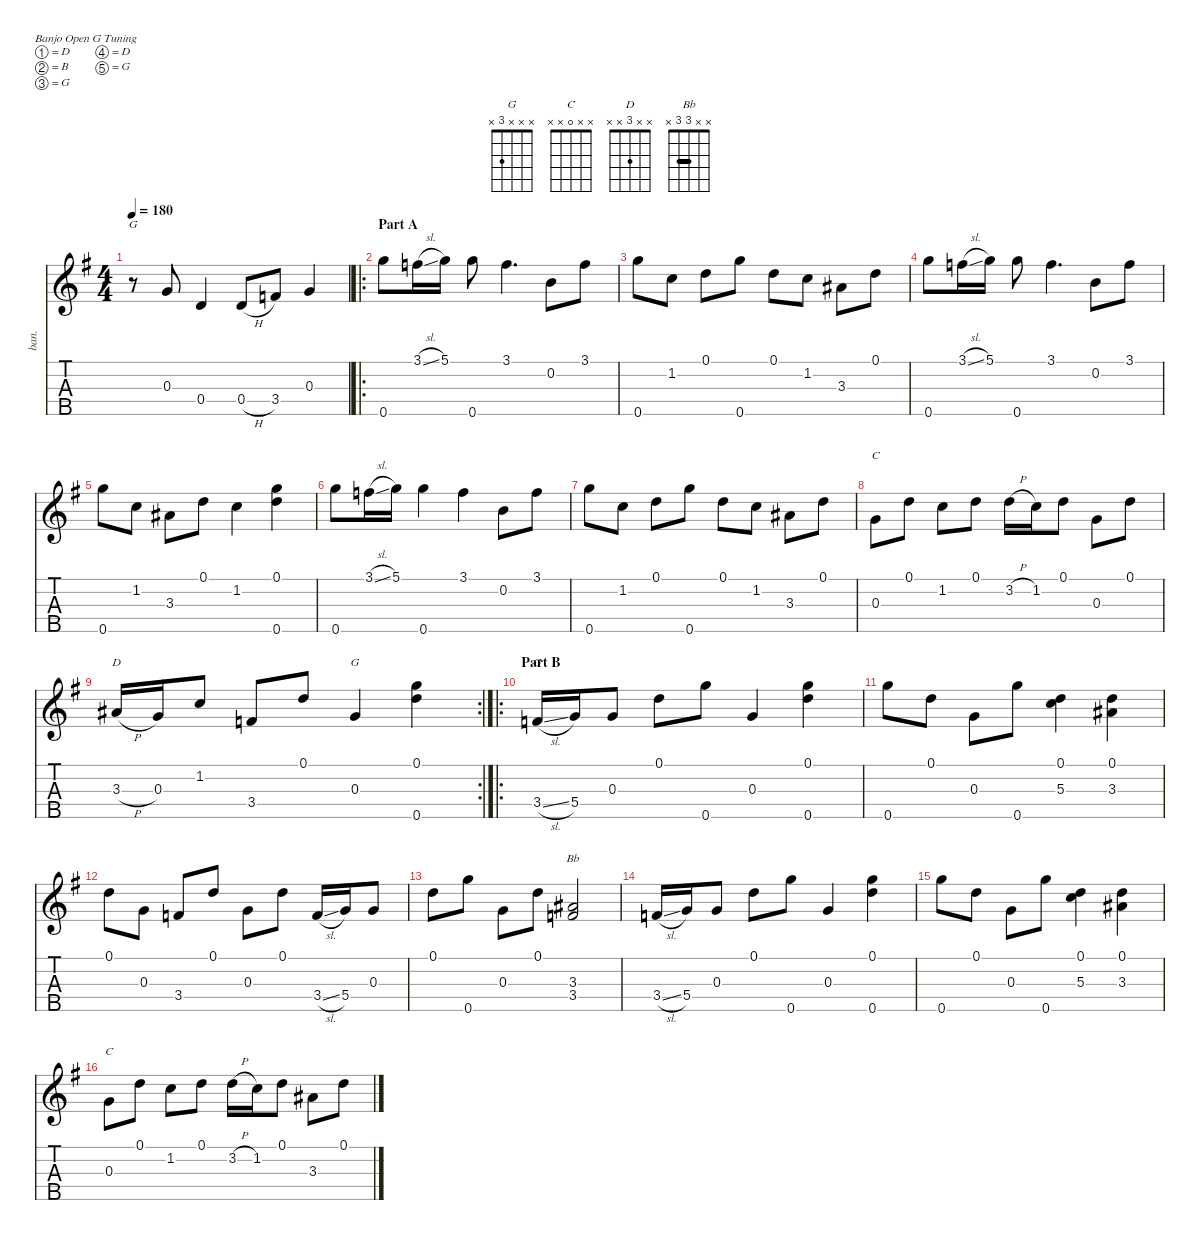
\defaultSystemsLayout 4
\hideDynamics
\bracketExtendMode nobrackets
\track ("Banjo" "ban.") {instrument banjo}
\staff {score tabs}
\tuning (D4 B3 G3 D3 G4)
\displaytranspose 12
\chord ("G" x x x x x)
\chord ("C" x x 0 x x) {showfingering false}
\chord ("D" x x 3 x x) {showfingering false}
\chord ("G" x x 0 x x) {showfingering false}
\chord ("G" x x x 3 x) {showfingering false}
\chord ("Bb" x x 3 3 x) {showfingering false barre 3}
\ts (4 4)
\tempo 180
\clef g2
\ks g
r.8{ch "G" dy mf instrument banjo} 0.3{acc forcenatural}.8 0.4{acc forcenatural}.4 0.4{h acc forcenatural}.8 3.4{acc forcenatural}.8 0.3{acc forcenatural}.4 |
\ro
\section ("" "Part A")
0.5{acc forcenatural}.8 3.1{sl acc forcenatural}.16 5.1{acc forcenatural}.16 0.5{acc forcenatural}.8 3.1{acc forcenatural}.4{d} 0.2{acc forcenatural}.8 3.1{acc forcenatural}.8 |
0.5{acc forcenatural}.8 1.2{acc forcenatural}.8 0.1{acc forcenatural}.8 0.5{acc forcenatural}.8 0.1{acc forcenatural}.8 1.2{acc forcenatural}.8 3.3{acc #}.8 0.1{acc forcenatural}.8 |
0.5{acc forcenatural}.8 3.1{sl acc forcenatural}.16 5.1{acc forcenatural}.16 0.5{acc forcenatural}.8 3.1{acc forcenatural}.4{d} 0.2{acc forcenatural}.8 3.1{acc forcenatural}.8 |
0.5{acc forcenatural}.8{beam Down} 1.2{acc forcenatural}.8{beam Down} 3.3{acc #}.8{beam Down} 0.1{acc forcenatural}.8{beam Down} 1.2{acc forcenatural}.4{beam Down} (0.1{acc forcenatural} 0.5{acc forcenatural}).4{beam Down} |
0.5{acc forcenatural}.8{beam Down} 3.1{sl acc forcenatural}.16{beam Down} 5.1{acc forcenatural}.16{beam Down} 0.5{acc forcenatural}.4{beam Down} 3.1{acc forcenatural}.4{beam Down} 0.2{acc forcenatural}.8{beam Down} 3.1{acc forcenatural}.8{beam Down} |
0.5{acc forcenatural}.8{beam Down} 1.2{acc forcenatural}.8{beam Down} 0.1{acc forcenatural}.8{beam Down} 0.5{acc forcenatural}.8{beam Down} 0.1{acc forcenatural}.8{beam Down} 1.2{acc forcenatural}.8{beam Down} 3.3{acc #}.8{beam Down} 0.1{acc forcenatural}.8{beam Down} |
0.3{acc forcenatural}.8{ch "C" beam Down} 0.1{acc forcenatural}.8{beam Down} 1.2{acc forcenatural}.8{beam Down} 0.1{acc forcenatural}.8{beam Down} 3.2{h acc forcenatural}.16{beam Down} 1.2{acc forcenatural}.16{beam Down} 0.1{acc forcenatural}.8{beam Down} 0.3{acc forcenatural}.8{beam Down} 0.1{acc forcenatural}.8{beam Down} |
\rc 2
3.3{h acc #}.16{ch "D" beam Up} 0.3{acc forcenatural}.16{beam Up} 1.2{acc forcenatural}.8{beam Up} 3.4{acc forcenatural}.8{beam Up} 0.1{acc forcenatural}.8{beam Up} 0.3{acc forcenatural}.4{ch "G" beam Up} (0.1{acc forcenatural} 0.5{acc forcenatural}).4{beam Down} |
\ro
\section ("" "Part B")
3.4{sl acc forcenatural}.16{ch "G" beam Up} 5.4{acc forcenatural}.16{beam Up} 0.3{acc forcenatural}.8{beam Up} 0.1{acc forcenatural}.8{beam Down} 0.5{acc forcenatural}.8{beam Down} 0.3{acc forcenatural}.4{beam Up} (0.1{acc forcenatural} 0.5{acc forcenatural}).4{beam Down} |
0.5{acc forcenatural}.8{beam Down} 0.1{acc forcenatural}.8{beam Down} 0.3{acc forcenatural}.8{beam Down} 0.5{acc forcenatural}.8{beam Down} (5.3{acc forcenatural} 0.1{acc forcenatural}).4{beam Down} (3.3{acc #} 0.1{acc forcenatural}).4{beam Down} |
0.1{acc forcenatural}.8{beam Down} 0.3{acc forcenatural}.8{beam Down} 3.4{acc forcenatural}.8{beam Up} 0.1{acc forcenatural}.8{beam Up} 0.3{acc forcenatural}.8{beam Down} 0.1{acc forcenatural}.8{beam Down} 3.4{sl acc forcenatural}.16{beam Up} 5.4{acc forcenatural}.16{beam Up} 0.3{acc forcenatural}.8{beam Up} |
0.1{acc forcenatural}.8{beam Down} 0.5{acc forcenatural}.8{beam Down} 0.3{acc forcenatural}.8{beam Down} 0.1{acc forcenatural}.8{beam Down} (3.3{acc #} 3.4{acc forcenatural}).2{ch "Bb" beam Up} |
\scale
0.277635 3.4{sl acc forcenatural}.16{beam Up} 5.4{acc forcenatural}.16{beam Up} 0.3{acc forcenatural}.8{beam Up} 0.1{acc forcenatural}.8{beam Down} 0.5{acc forcenatural}.8{beam Down} 0.3{acc forcenatural}.4{beam Up} (0.1{acc forcenatural} 0.5{acc forcenatural}).4{beam Down} |
\scale
0.203992 0.5{acc forcenatural}.8{beam Down} 0.1{acc forcenatural}.8{beam Down} 0.3{acc forcenatural}.8{beam Down} 0.5{acc forcenatural}.8{beam Down} (5.3{acc forcenatural} 0.1{acc forcenatural}).4{beam Down} (3.3{acc #} 0.1{acc forcenatural}).4{beam Down} |
\scale
0.272208 0.3{acc forcenatural}.8{ch "C" beam Down} 0.1{acc forcenatural}.8{beam Down} 1.2{acc forcenatural}.8{beam Down} 0.1{acc forcenatural}.8{beam Down} 3.2{h acc forcenatural}.16{beam Down} 1.2{acc forcenatural}.16{beam Down} 0.1{acc forcenatural}.8{beam Down} 3.3{acc #}.8{beam Down} 0.1{acc forcenatural}.8{beam Down}
